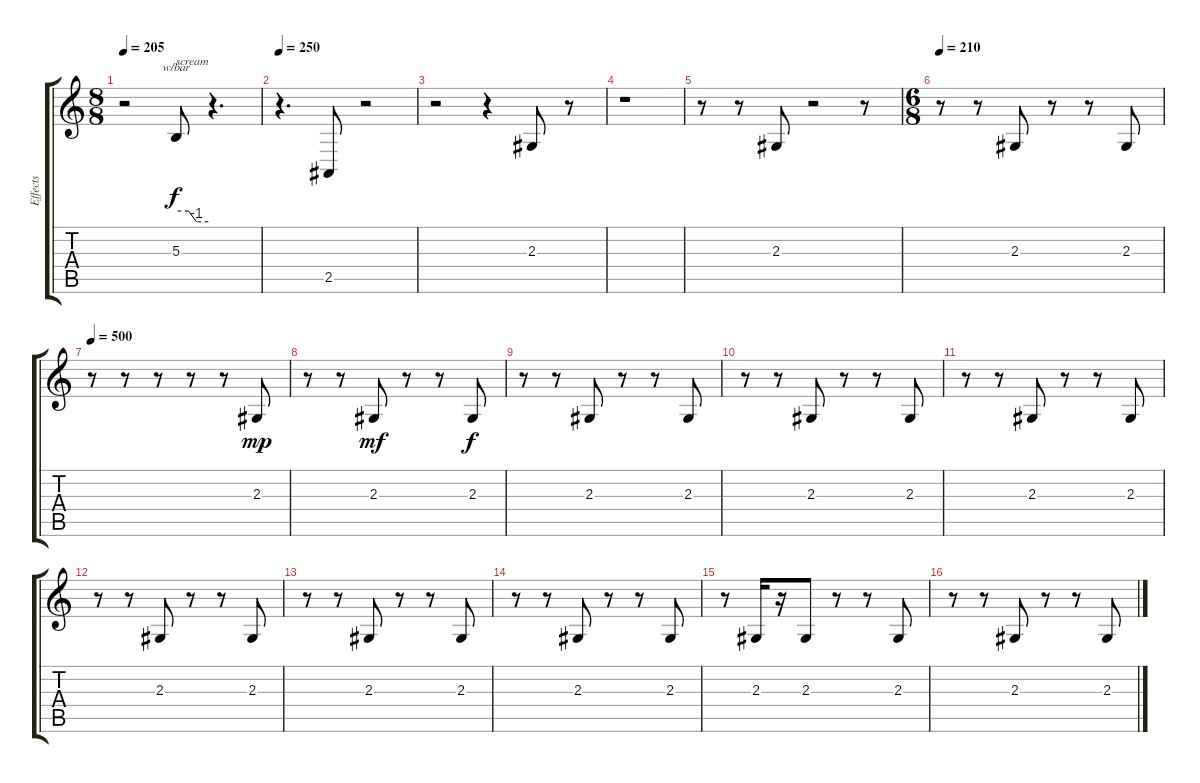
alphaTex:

\track ("Effects" "Effects") {instrument blownbottle}
\staff {score tabs}
\tuning (Eb4 Bb3 Gb3 Db3 Ab2 Eb2) {hide}
\ts (8 8)
\tempo 205
\clef g2
\ks c
r.2{dy f} 5.3.8{tbe (custom default 0 0 23 0 38 -4 60 -4) txt "scream"} r.4{d} |
\tempo 250
r.4{d volume 9 instrument viola} 2.5.8 r.2 |
r.2 r.4 2.3.8{volume 11 instrument overdrivenguitar} r.8 |
r.1 |
r.8 r.8 2.3.8 r.2 r.8 |
\ts (6 8)
\tempo 210
r.8 r.8 2.3.8 r.8 r.8 2.3.8 |
\tempo 500
r.8 r.8 r.8 r.8 r.8 2.3.8{dy mp} |
r.8 r.8 2.3.8{dy mf} r.8 r.8 2.3.8{dy f} |
r.8 r.8 2.3.8 r.8 r.8 2.3.8 |
r.8 r.8 2.3.8 r.8 r.8 2.3.8 |
r.8 r.8 2.3.8 r.8 r.8 2.3.8 |
r.8 r.8 2.3.8 r.8 r.8 2.3.8 |
r.8 r.8 2.3.8 r.8 r.8 2.3.8 |
r.8 r.8 2.3.8 r.8 r.8 2.3.8 |
r.8 2.3.16 r.16 2.3.8 r.8 r.8 2.3.8 |
r.8 r.8 2.3.8 r.8 r.8 2.3.8
